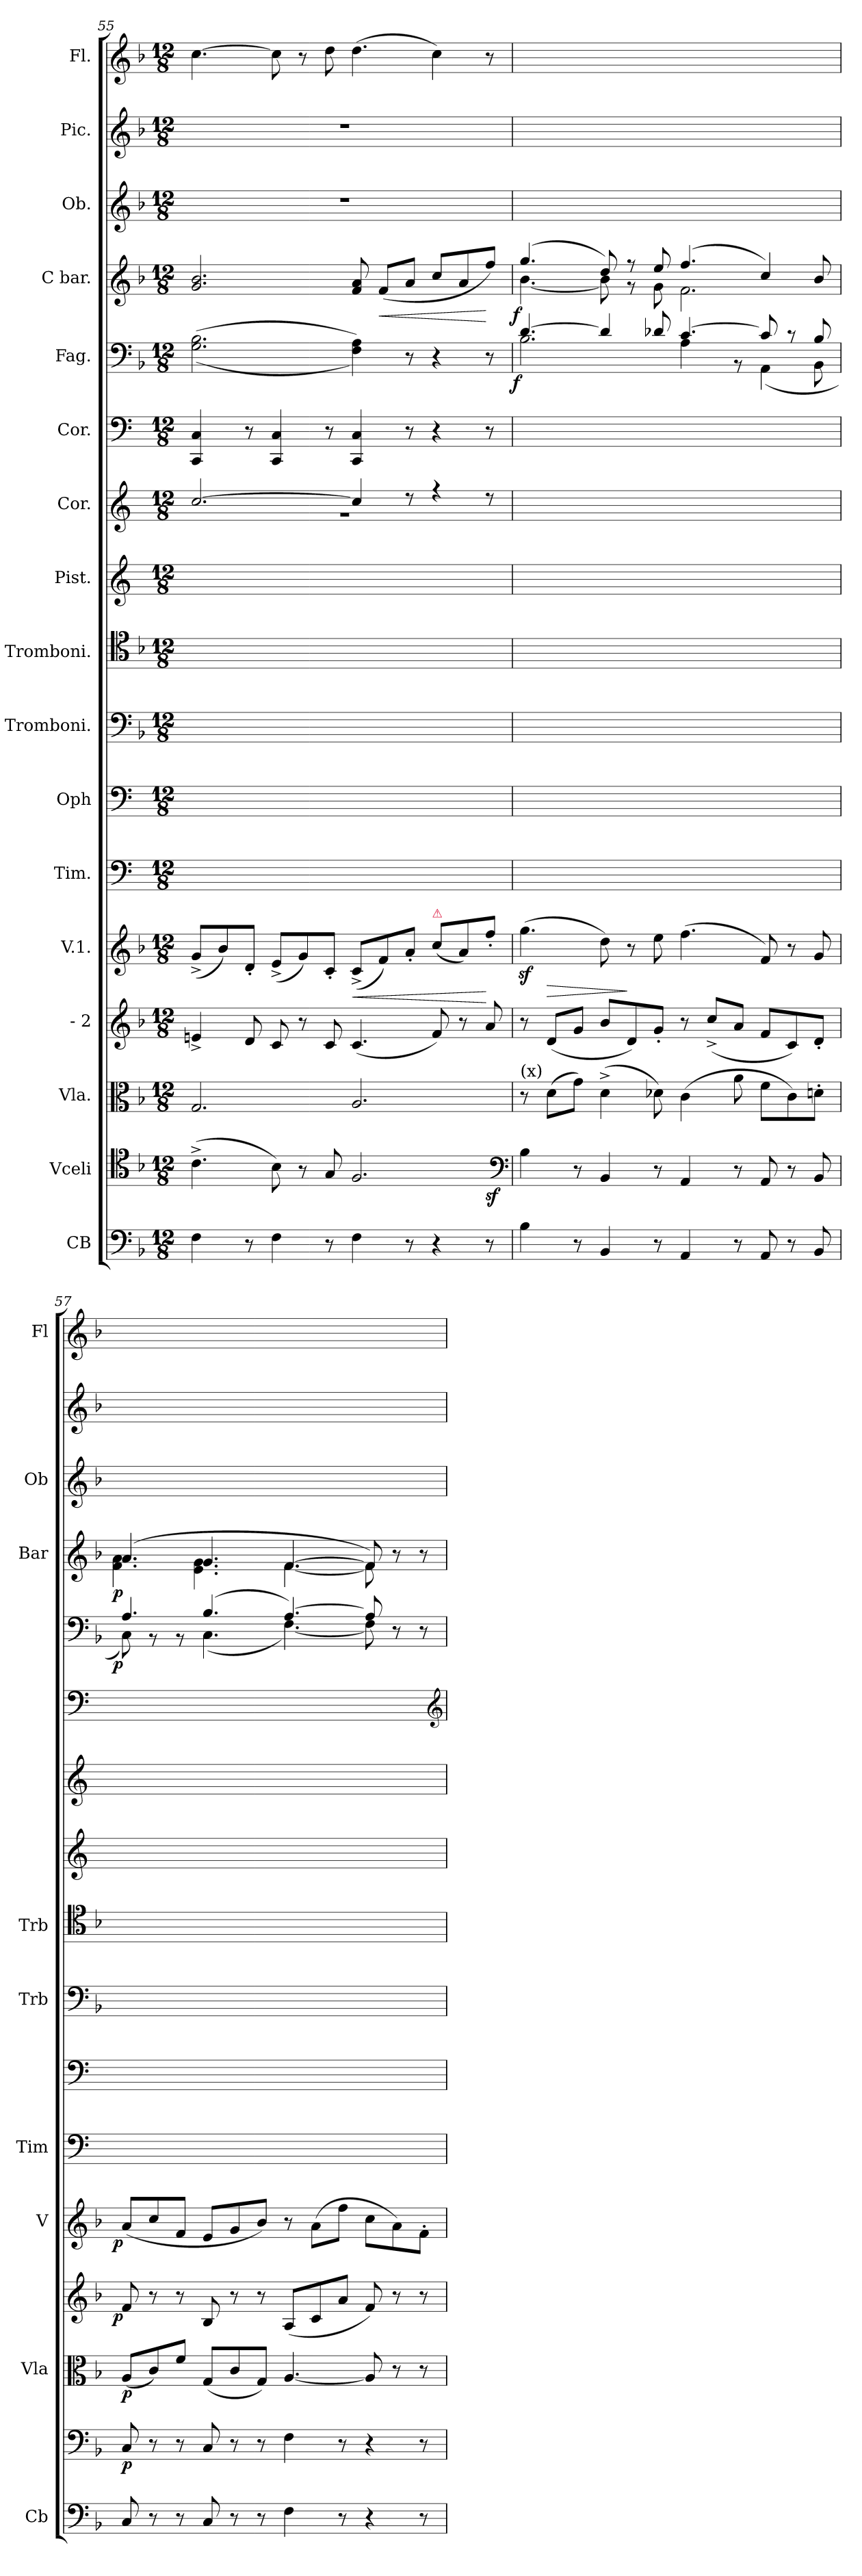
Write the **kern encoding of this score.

**kern	**kern	**dynam	**kern	**dynam	**kern	**dynam	**kern	**dynam	**kern	**kern	**kern	**kern	**kern	**kern	**kern	**kern	**dynam	**kern	**dynam	**kern	**kern	**kern
*part17	*part16	*part16	*part15	*part15	*part14	*part14	*part13	*part13	*part12	*part11	*part10	*part9	*part8	*part7	*part6	*part5	*part5	*part4	*part4	*part3	*part2	*part1
*staff17	*staff16	*staff16	*staff15	*staff15	*staff14	*staff14	*staff13	*staff13	*staff12	*staff11	*staff10	*staff9	*staff8	*staff7	*staff6	*staff5	*staff5	*staff4	*staff4	*staff3	*staff2	*staff1
*I"CB	*I"Vceli	*	*I"Vla.	*	*I"- 2	*	*I"V.1.	*	*I"Tim.	*I"Oph	*I"Tromboni.	*I"Tromboni.	*I"Pist.	*I"Cor.	*I"Cor.	*I"Fag.	*	*I"C bar.	*	*I"Ob.	*I"Pic.	*I"Fl.
*I'Cb	*	*	*I'Vla	*	*	*	*I'V	*	*I'Tim	*	*I'Trb	*I'Trb	*	*	*	*	*	*I'Bar	*	*I'Ob	*	*I'Fl
*clefF4	*clefC4	*	*clefC3	*	*clefG2	*	*clefG2	*	*clefF4	*clefF4	*clefF4	*clefC4	*clefG2	*clefG2	*clefF4	*clefF4	*	*clefG2	*	*clefG2	*clefG2	*clefG2
*	*	*	*	*	*	*	*	*	*	*	*	*	*	*	*ITrd4c7	*	*	*	*	*	*	*
*k[b-]	*k[b-]	*	*k[b-]	*	*k[b-]	*	*k[b-]	*	*k[]	*k[]	*k[b-]	*k[b-]	*k[]	*k[]	*k[b-]	*k[b-]	*	*k[b-]	*	*k[b-]	*k[b-]	*k[b-]
*M12/8	*M12/8	*	*M12/8	*	*M12/8	*	*M12/8	*	*M12/8	*M12/8	*M12/8	*M12/8	*M12/8	*M12/8	*M12/8	*M12/8	*	*M12/8	*	*M12/8	*M12/8	*M12/8
=55	=55	=55	=55	=55	=55	=55	=55	=55	=55	=55	=55	=55	=55	=55	=55	=55	=55	=55	=55	=55	=55	=55
*	*^	*	*	*	*	*	*	*	*	*	*	*	*	*^	*	*	*	*	*	*	*	*
4F\	(4.c^\	1ryy	.	2.G/	.	4en^/	.	(8g^>/L	.	1.ryy	1.ryy	1.ryy	1.ryy	1.ryy	[2.cc/	1.r	4FFF/ 4FF/	(>(>2.G\ 2.B-\	.	2.g/ 2.b-/	.	1.r	1.r	[4.cc\
.	.	.	.	.	.	.	.	8b-/)	.	.	.	.	.	.	.	.	.	.	.	.	.	.	.	.
8r	.	.	.	.	.	8d/	.	8d'/J	.	.	.	.	.	.	.	.	8r	.	.	.	.	.	.	.
4F\	8B-\)	.	.	.	.	8c/	.	(8e^>/L	.	.	.	.	.	.	.	.	4FFF/ 4FF/	.	.	.	.	.	.	8cc\]
.	8r	.	.	.	.	8r	.	8g/)	.	.	.	.	.	.	.	.	.	.	.	.	.	.	.	8r
8r	8G/	.	.	.	.	8c/	.	8c'/J	.	.	.	.	.	.	.	.	8r	.	.	.	.	.	.	8dd\
!	!	!	!	!	!	!	!	!	!LO:HP:b	!	!	!	!	!	!	!	!	!	!	!	!	!	!	!
4F\	2.F/	.	.	2.A/	.	(4.c/	.	(8c^>/L	<	.	.	.	.	.	4cc/]	.	4FFF/ 4FF/	4F\ 4A\))	.	8f/ 8a/	.	.	.	(4.dd\
!	!	!	!	!	!	!	!	!	!	!	!	!	!	!	!	!	!	!	!	!	!LO:HP:b	!	!	!
.	.	.	.	.	.	.	.	8f/)	.	.	.	.	.	.	.	.	.	.	.	(8f/L	<	.	.	.
8r	.	4.ryy	.	.	.	.	.	8a'/J	.	.	.	.	.	.	8r	.	8r	8r	.	8a/J	.	.	.	.
!	!	!	!	!	!	!	!	!LO:TX:a:color=crimson:t=⚠	!	!	!	!	!	!	!	!	!	!	!	!	!	!	!	!
4r	.	.	.	.	.	8f/)	.	(8cc/L	.	.	.	.	.	.	4r	.	4r	4r	.	8cc/L	.	.	.	4cc\)
.	.	.	.	.	.	8r	.	8a/)	.	.	.	.	.	.	.	.	.	.	.	8a/	.	.	.	.
8r	.	8ryy	sf	.	.	8a/	.	8ff'\J	[	.	.	.	.	.	8r	.	8r	8r	.	8ff/J)	[	.	.	8r
*	*	*	*	*	*	*	*	*	*	*	*	*	*	*	*v	*v	*	*	*	*	*	*	*	*
*	*clefF4	*	*	*	*	*	*	*	*	*	*	*	*	*	*	*	*	*	*	*	*	*	*
=56	=56	=56	=56	=56	=56	=56	=56	=56	=56	=56	=56	=56	=56	=56	=56	=56	=56	=56	=56	=56	=56	=56	=56
*	*	*	*	*	*	*	*	*	*	*	*	*	*	*	*	*	*^	*	*^	*	*	*	*
!	!	!	!	!LO:TX:a:t=(x)	!	!	!	!	!	!	!	!	!	!	!	!	!	!	!	!	!	!	!	!	!
!	!	!	!	!	!	!	!	!	!	!	!	!	!	!	!	!	!	!	!LO:DY:rj	!	!	!LO:DY:rj	!	!	!
*	*v	*v	*	*	*	*	*	*	*	*	*	*	*	*	*	*	*	*	*	*	*	*	*	*	*
4B-\	4B-\	.	8r	.	8r	.	(4.ggz\	.	1.ryy	1.ryy	1.ryy	1.ryy	1.ryy	1.ryy	1.ryy	[4.d/	2.B-\	f	(4.gg/	[4.b-\	f	1.ryy	1.ryy	1.ryy
!	!	!	!	!	!	!LO:HP:a	!	!	!	!	!	!	!	!	!	!	!	!	!	!	!	!	!	!
.	.	.	(8d\L	.	(8d/L	>	.	.	.	.	.	.	.	.	.	.	.	.	.	.	.	.	.	.
8r	8r	.	8g\J)	.	8g/J	.	.	.	.	.	.	.	.	.	.	.	.	.	.	.	.	.	.	.
4BB-/	4BB-/	.	(4d^\	.	8b-/L	.	8dd\)	.	.	.	.	.	.	.	.	4d/]	.	.	8dd/)	8b-\]	.	.	.	.
.	.	.	.	.	8d/)	]	8r	.	.	.	.	.	.	.	.	.	.	.	8r	8r	.	.	.	.
8r	8r	.	8d-X\)	.	8g'/J	.	8ee\	.	.	.	.	.	.	.	.	8d-X/	.	.	8ee/	8g\	.	.	.	.
4AA/	4AA/	.	(4c\	.	8r	.	(4.ff\	.	.	.	.	.	.	.	.	[4.c/	4A\	.	(4.ff/	2.f\	.	.	.	.
.	.	.	.	.	(8cc^>/L	.	.	.	.	.	.	.	.	.	.	.	.	.	.	.	.	.	.	.
8r	8r	.	8a\	.	8a/J	.	.	.	.	.	.	.	.	.	.	.	8r	.	.	.	.	.	.	.
8AA/	8AA/	.	8f\L	.	8f/L	.	8f/)	.	.	.	.	.	.	.	.	8c/]	(>4AA\	.	4cc/)	.	.	.	.	.
8r	8r	.	8c\)	.	8c/)	.	8r	.	.	.	.	.	.	.	.	8r	.	.	.	.	.	.	.	.
8BB-/	8BB-/	.	8dn'\J	.	8d'/J	.	8g/	.	.	.	.	.	.	.	.	8B-/	8BB-\	.	8b-/	.	.	.	.	.
=57	=57	=57	=57	=57	=57	=57	=57	=57	=57	=57	=57	=57	=57	=57	=57	=57	=57	=57	=57	=57	=57	=57	=57	=57
!	!	!	!	!	!	!LO:DY:rj	!	!LO:DY:rj	!	!	!	!	!	!	!	!	!	!LO:DY:rj	!	!	!LO:DY:rj	!	!	!
8C/	8C/	p	(8A/L	p	8f/	p	(8a/L	p	1.ryy	1.ryy	1.ryy	1.ryy	1.ryy	1.ryy	1.ryy	4.A/	8C\)	p	(4.a/	4.f\ 4.a\	p	1.ryy	1.ryy	1.ryy
8r	8r	.	8c/)	.	8r	.	8cc/	.	.	.	.	.	.	.	.	.	8r	.	.	.	.	.	.	.
8r	8r	.	8f/J	.	8r	.	8f/J	.	.	.	.	.	.	.	.	.	8r	.	.	.	.	.	.	.
8C/	8C/	.	(8G/L	.	8B-/	.	8e/L	.	.	.	.	.	.	.	.	(4.B-/	(4.C\	.	4.g/	4.e\ 4.g\	.	.	.	.
8r	8r	.	8c/	.	8r	.	8g/	.	.	.	.	.	.	.	.	.	.	.	.	.	.	.	.	.
8r	8r	.	8G/J)	.	8r	.	8b-/J)	.	.	.	.	.	.	.	.	.	.	.	.	.	.	.	.	.
4F\	4F\	.	[4.A/	.	(8A/L	.	8r	.	.	.	.	.	.	.	.	[4.A/)	[4.F\)	.	[4.f/	[4.f\	.	.	.	.
.	.	.	.	.	8c/	.	(8a\L	.	.	.	.	.	.	.	.	.	.	.	.	.	.	.	.	.
8r	8r	.	.	.	8a/J	.	8ff\J	.	.	.	.	.	.	.	.	.	.	.	.	.	.	.	.	.
4r	4r	.	8A/]	.	8f/)	.	8cc\L	.	.	.	.	.	.	.	.	8A/]	8F\]	.	8f/])	8f\]	.	.	.	.
.	.	.	8r	.	8r	.	8a\)	.	.	.	.	.	.	.	.	8r	8ryy	.	8r	8ryy	.	.	.	.
8r	8r	.	8r	.	8r	.	8f'\J	.	.	.	.	.	.	.	.	8r	8ryy	.	8r	8ryy	.	.	.	.
*	*	*	*	*	*	*	*	*	*	*	*	*	*	*	*	*v	*v	*	*	*	*	*	*	*
*	*	*	*	*	*	*	*	*	*	*	*	*	*	*	*	*	*	*v	*v	*	*	*	*
*	*	*	*	*	*	*	*	*	*	*	*	*	*	*	*clefG2	*	*	*	*	*	*	*
=	=	=	=	=	=	=	=	=	=	=	=	=	=	=	=	=	=	=	=	=	=	=
*-	*-	*-	*-	*-	*-	*-	*-	*-	*-	*-	*-	*-	*-	*-	*-	*-	*-	*-	*-	*-	*-	*-
